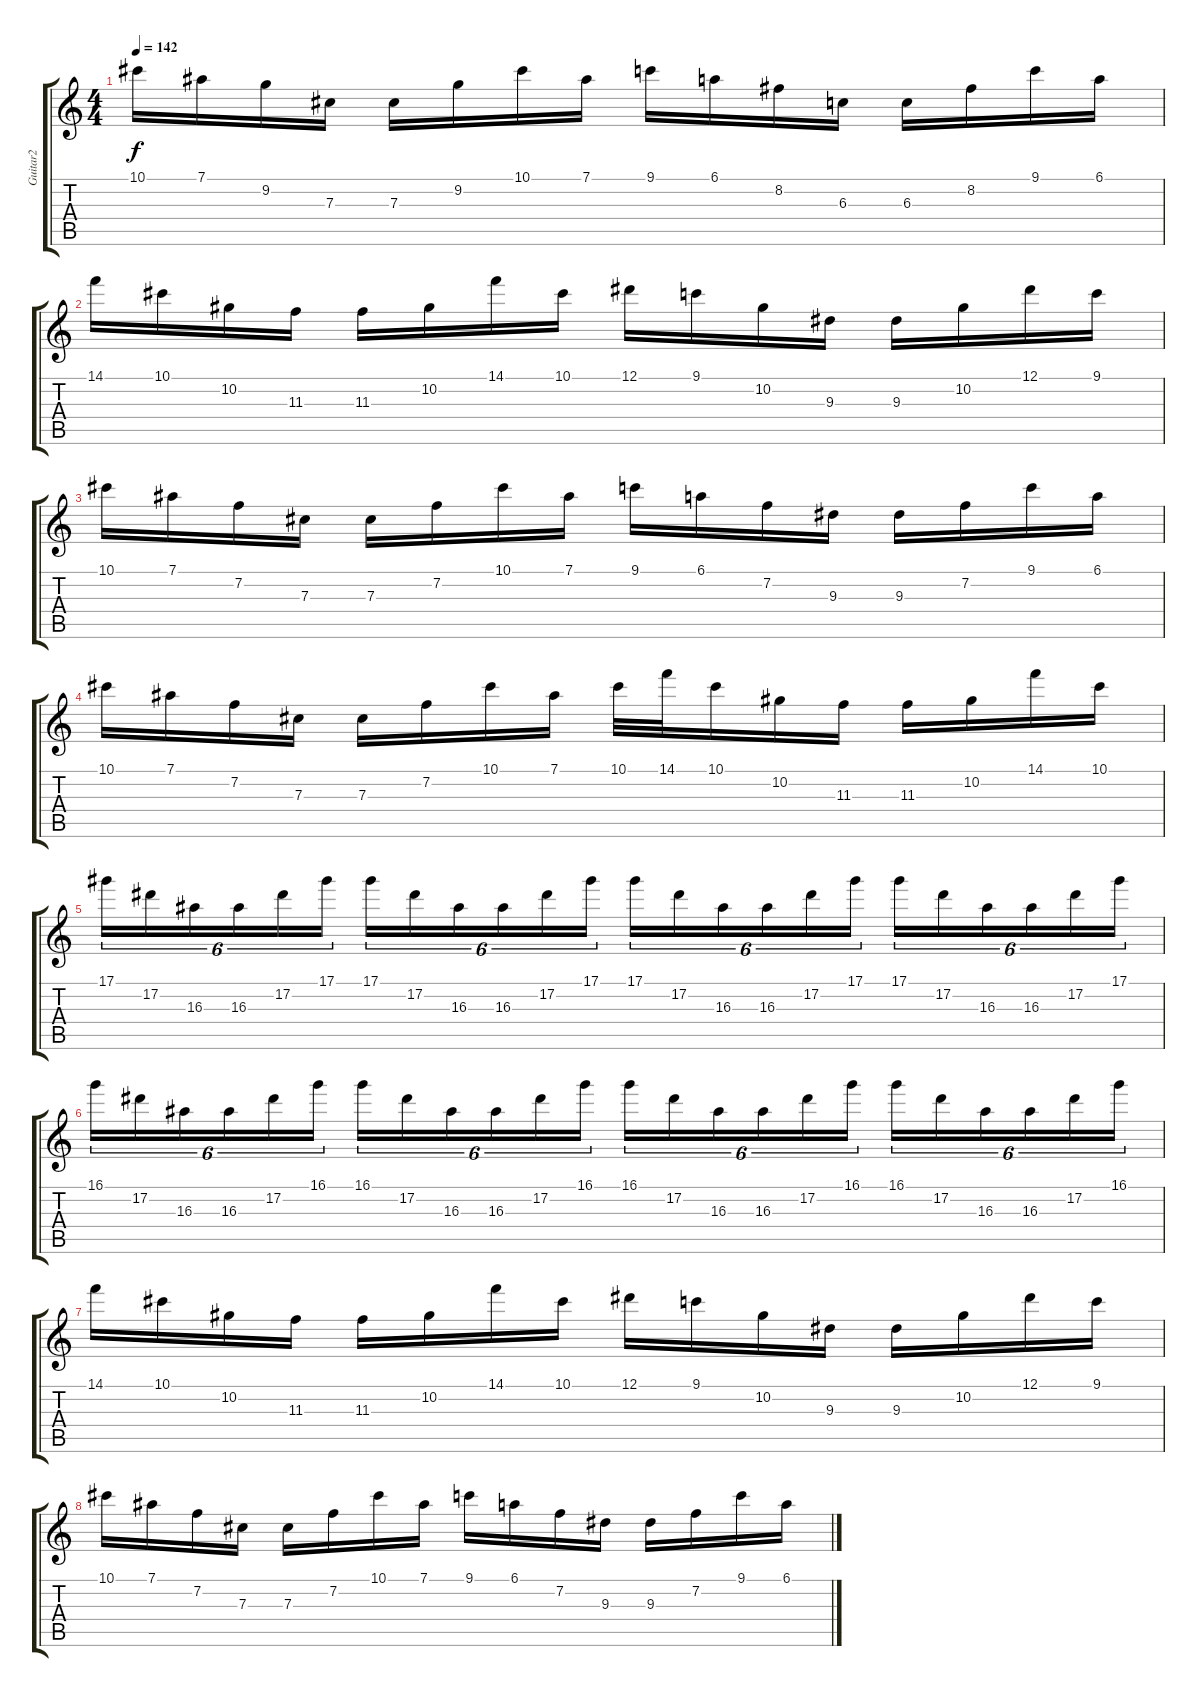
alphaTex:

\track ("Guitar2" "Guitar2") {instrument distortionguitar}
\staff {score tabs}
\tuning (Eb4 Bb3 Gb3 Db3 Ab2 Eb2) {hide}
\ts (4 4)
\tempo 142
\clef g2
\ks c
10.1.16{dy f} 7.1.16 9.2.16 7.3.16 7.3.16 9.2.16 10.1.16 7.1.16 9.1.16 6.1.16 8.2.16 6.3.16 6.3.16 8.2.16 9.1.16 6.1.16 |
14.1.16 10.1.16 10.2.16 11.3.16 11.3.16 10.2.16 14.1.16 10.1.16 12.1.16 9.1.16 10.2.16 9.3.16 9.3.16 10.2.16 12.1.16 9.1.16 |
10.1.16 7.1.16 7.2.16 7.3.16 7.3.16 7.2.16 10.1.16 7.1.16 9.1.16 6.1.16 7.2.16 9.3.16 9.3.16 7.2.16 9.1.16 6.1.16 |
10.1.16 7.1.16 7.2.16 7.3.16 7.3.16 7.2.16 10.1.16 7.1.16 10.1.32 14.1.32 10.1.16 10.2.16 11.3.16 11.3.16 10.2.16 14.1.16 10.1.16 |
17.1.16{tu (6 4)} 17.2.16{tu (6 4)} 16.3.16{tu (6 4)} 16.3.16{tu (6 4)} 17.2.16{tu (6 4)} 17.1.16{tu (6 4)} 17.1.16{tu (6 4)} 17.2.16{tu (6 4)} 16.3.16{tu (6 4)} 16.3.16{tu (6 4)} 17.2.16{tu (6 4)} 17.1.16{tu (6 4)} 17.1.16{tu (6 4)} 17.2.16{tu (6 4)} 16.3.16{tu (6 4)} 16.3.16{tu (6 4)} 17.2.16{tu (6 4)} 17.1.16{tu (6 4)} 17.1.16{tu (6 4)} 17.2.16{tu (6 4)} 16.3.16{tu (6 4)} 16.3.16{tu (6 4)} 17.2.16{tu (6 4)} 17.1.16{tu (6 4)} |
16.1.16{tu (6 4)} 17.2.16{tu (6 4)} 16.3.16{tu (6 4)} 16.3.16{tu (6 4)} 17.2.16{tu (6 4)} 16.1.16{tu (6 4)} 16.1.16{tu (6 4)} 17.2.16{tu (6 4)} 16.3.16{tu (6 4)} 16.3.16{tu (6 4)} 17.2.16{tu (6 4)} 16.1.16{tu (6 4)} 16.1.16{tu (6 4)} 17.2.16{tu (6 4)} 16.3.16{tu (6 4)} 16.3.16{tu (6 4)} 17.2.16{tu (6 4)} 16.1.16{tu (6 4)} 16.1.16{tu (6 4)} 17.2.16{tu (6 4)} 16.3.16{tu (6 4)} 16.3.16{tu (6 4)} 17.2.16{tu (6 4)} 16.1.16{tu (6 4)} |
14.1.16 10.1.16 10.2.16 11.3.16 11.3.16 10.2.16 14.1.16 10.1.16 12.1.16 9.1.16 10.2.16 9.3.16 9.3.16 10.2.16 12.1.16 9.1.16 |
10.1.16 7.1.16 7.2.16 7.3.16 7.3.16 7.2.16 10.1.16 7.1.16 9.1.16 6.1.16 7.2.16 9.3.16 9.3.16 7.2.16 9.1.16 6.1.16
